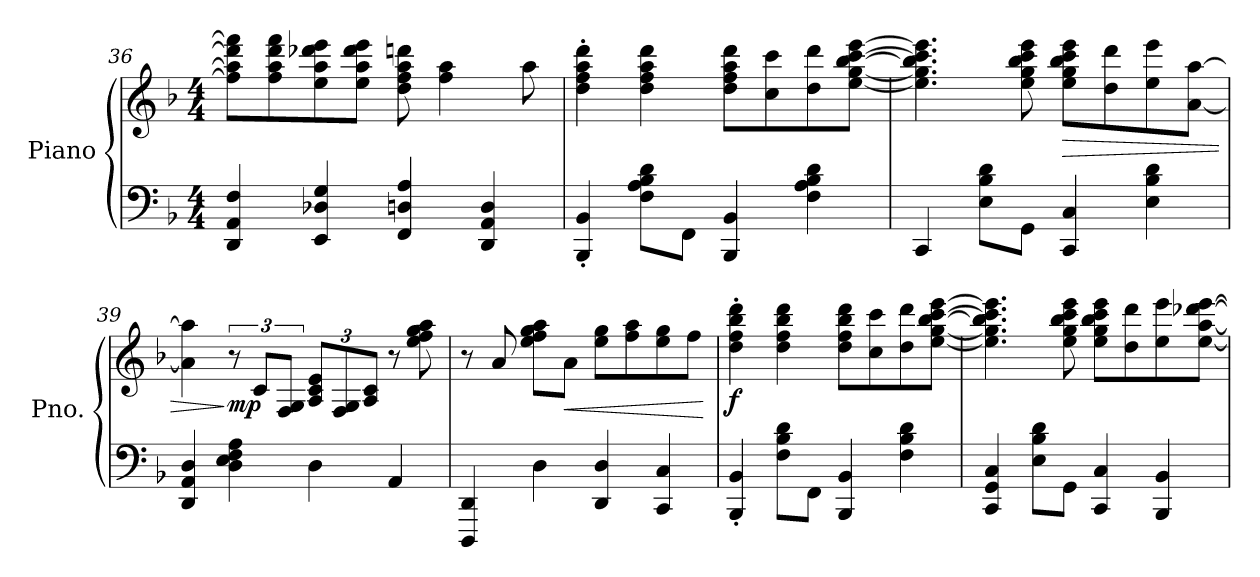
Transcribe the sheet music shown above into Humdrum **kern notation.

**kern	**kern	**dynam
*part1	*part1	*part1
*staff2	*staff1	*staff1/2
*I"Piano	*	*
*I'Pno.	*	*
*clefF4	*clefG2	*
*k[b-]	*k[b-]	*
*M4/4	*M4/4	*
=36	=36	=36
4DD/ 4AA/ 4F/	8ff\] 8aa\] 8ddd\] 8fff\]L	.
.	8ff\ 8aa\ 8ddd\ 8fff\	.
4EE/ 4D-X/ 4G/	8ee\ 8aa\ 8ddd-X\ 8eee\	.
.	8ee\ 8aa\ 8ddd-\ 8eee\J	.
4FF/ 4Dn/ 4A/	8dd\ 8ff\ 8aa\ 8dddn\	.
.	4ff\ 4aa\	.
4DD/ 4AA/ 4D/	.	.
.	8aa\	.
=37	=37	=37
4BBB-/' 4BB-/'	4dd\' 4ff\' 4aa\' 4ddd\'	.
8F\ 8A\ 8B-\ 8d\L	4dd\ 4ff\ 4aa\ 4ddd\	.
8FF\J	.	.
4BBB-/ 4BB-/	8dd\ 8ff\ 8aa\ 8ddd\L	.
.	8cc\ 8ccc\	.
4F\ 4A\ 4B-\ 4d\	8dd\ 8ddd\	.
.	[8ee\ [8gg\ [8bb-\ [8ccc\ [8eee\J	.
=38	=38	=38
4CC/	4.ee\] 4.gg\] 4.bb-\] 4.ccc\] 4.eee\]	.
8E\ 8B-\ 8d\L	.	.
8GG\J	8ee\ 8gg\ 8bb-\ 8ccc\ 8eee\	.
!	!	!LO:HP:b
4CC/ 4C/	8ee\ 8gg\ 8bb-\ 8ccc\ 8eee\L	>
.	8dd\ 8ddd\	.
4E\ 4B-\ 4d\	8ee\ 8eee\	.
.	[8a\ [8aa\J	.
!!LO:LB:g=z
=39	=39	=39
4DD/ 4AA/ 4D/	4a\] 4aa\]	.
!	!	!LO:DY:n=1:b
4D\ 4E\ 4F\ 4A\	12r	] mp
.	12c/L	.
.	12F/ 12G/J	.
*	*Xbrackettup	*
4D\	12A/ 12c/ 12e/L	.
.	12F/ 12G/	.
.	12A/ 12c/J	.
4AA/	8r	.
.	8ee\ 8ff\ 8gg\ 8aa\	.
=40	=40	=40
4DDD/ 4DD/	8r	.
.	8a/	.
4D\	8ee\ 8ff\ 8gg\ 8aa\L	.
!	!	!LO:HP:b
.	8a\J	<
4DD/ 4D/	8ee\ 8gg\L	.
.	8ff\ 8aa\	.
4CC/ 4C/	8ee\ 8gg\	.
.	8ff\J	.
.	.	[
=41	=41	=41
!	!	!LO:DY:b
4BBB-/' 4BB-/'	4dd\' 4ff\' 4bb-\' 4ddd\'	f
8F\ 8B-\ 8d\L	4dd\ 4ff\ 4bb-\ 4ddd\	.
8FF\J	.	.
4BBB-/ 4BB-/	8dd\ 8ff\ 8bb-\ 8ddd\L	.
.	8cc\ 8ccc\	.
4F\ 4B-\ 4d\	8dd\ 8ddd\	.
.	[8ee\ [8gg\ [8bb-\ [8ccc\ [8eee\J	.
=42	=42	=42
4CC/ 4GG/ 4C/	4.ee\] 4.gg\] 4.bb-\] 4.ccc\] 4.eee\]	.
8E\ 8B-\ 8d\L	.	.
8GG\J	8ee\ 8gg\ 8bb-\ 8ccc\ 8eee\	.
4CC/ 4C/	8ee\ 8gg\ 8bb-\ 8ccc\ 8eee\L	.
.	8dd\ 8ddd\	.
4BBB-/ 4BB-/	8ee\ 8eee\	.
.	[8ee\ [8aa\ [8ddd-X\ [8eee\J	.
=	=	=
*-	*-	*-
